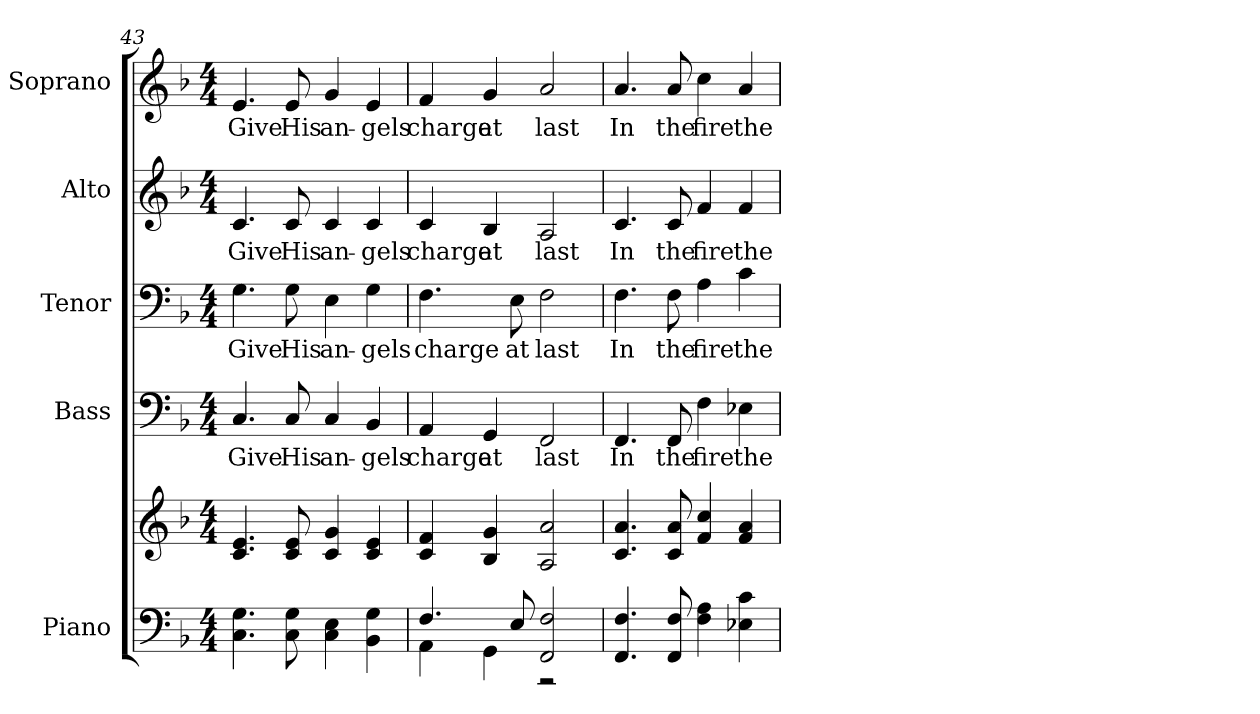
**kern	**kern	**kern	**text	**kern	**text	**kern	**text	**kern	**text
*part5	*part5	*part4	*part4	*part3	*part3	*part2	*part2	*part1	*part1
*staff6	*staff5	*staff4	*staff4	*staff3	*staff3	*staff2	*staff2	*staff1	*staff1
*I"Piano	*	*I"Bass	*	*I"Tenor	*	*I"Alto	*	*I"Soprano	*
*I'Pno.	*	*I'B.	*	*I'T.	*	*I'A.	*	*I'S.	*
!!LO:PB:g=z
*clefF4	*clefG2	*clefF4	*	*clefF4	*	*clefG2	*	*clefG2	*
*k[b-]	*k[b-]	*k[b-]	*	*k[b-]	*	*k[b-]	*	*k[b-]	*
*F:	*F:	*F:	*	*F:	*	*F:	*	*F:	*
*M4/4	*M4/4	*M4/4	*	*M4/4	*	*M4/4	*	*M4/4	*
=43	=43	=43	=43	=43	=43	=43	=43	=43	=43
!	!	!	!LO:LY:b:color=#000000	!	!	!	!	!	!
!	!	!	!	!	!LO:LY:b:color=#000000	!	!	!	!
!	!	!	!	!	!	!	!LO:LY:b:color=#000000	!	!
!	!	!	!	!	!	!	!	!	!LO:LY:b:color=#000000
4.Ci\ 4.Gi	4.ci/ 4.ei	4.Ci/	Give	4.Gi\	Give	4.ci/	Give	4.ei/	Give
!	!	!	!LO:LY:b:color=#000000	!	!	!	!	!	!
!	!	!	!	!	!LO:LY:b:color=#000000	!	!	!	!
!	!	!	!	!	!	!	!LO:LY:b:color=#000000	!	!
!	!	!	!	!	!	!	!	!	!LO:LY:b:color=#000000
8Ci\ 8Gi	8ci/ 8ei	8Ci/	His	8Gi\	His	8ci/	His	8ei/	His
!	!	!	!LO:LY:b:color=#000000	!	!	!	!	!	!
!	!	!	!	!	!LO:LY:b:color=#000000	!	!	!	!
!	!	!	!	!	!	!	!LO:LY:b:color=#000000	!	!
!	!	!	!	!	!	!	!	!	!LO:LY:b:color=#000000
4Ci\ 4Ei	4ci/ 4gi	4Ci/	an-	4Ei\	an-	4ci/	an-	4gi/	an-
!	!	!	!LO:LY:b:color=#000000	!	!	!	!	!	!
!	!	!	!	!	!LO:LY:b:color=#000000	!	!	!	!
!	!	!	!	!	!	!	!LO:LY:b:color=#000000	!	!
!	!	!	!	!	!	!	!	!	!LO:LY:b:color=#000000
4BB-i\ 4Gi	4ci/ 4ei	4BB-i/	-gels	4Gi\	-gels	4ci/	-gels	4ei/	-gels
=44	=44	=44	=44	=44	=44	=44	=44	=44	=44
*^	*	*	*	*	*	*	*	*	*
!	!	!	!	!LO:LY:b:color=#000000	!	!	!	!	!	!
!	!	!	!	!	!	!LO:LY:b:color=#000000	!	!	!	!
!	!	!	!	!	!	!	!	!LO:LY:b:color=#000000	!	!
!	!	!	!	!	!	!	!	!	!	!LO:LY:b:color=#000000
4.Fi/	4AAi\	4ci/ 4fi	4AAi/	charge	4.Fi\	charge	4ci/	charge	4fi/	charge
!	!	!	!	!LO:LY:b:color=#000000	!	!	!	!	!	!
!	!	!	!	!	!	!	!	!LO:LY:b:color=#000000	!	!
!	!	!	!	!	!	!	!	!	!	!LO:LY:b:color=#000000
.	4GGi\	4B-i/ 4gi	4GGi/	at	.	.	4B-i/	at	4gi/	at
!	!	!	!	!	!	!LO:LY:b:color=#000000	!	!	!	!
8Ei/	.	.	.	.	8Ei\	at	.	.	.	.
!	!	!	!	!LO:LY:b:color=#000000	!	!	!	!	!	!
!	!	!	!	!	!	!LO:LY:b:color=#000000	!	!	!	!
!	!	!	!	!	!	!	!	!LO:LY:b:color=#000000	!	!
!	!	!	!	!	!	!	!	!	!	!LO:LY:b:color=#000000
2FFi/ 2Fi	2r	2Ai/ 2ai	2FFi/	last	2Fi\	last	2Ai/	last	2ai/	last
*v	*v	*	*	*	*	*	*	*	*	*
!!LO:PB:g=z
=45	=45	=45	=45	=45	=45	=45	=45	=45	=45
*^	*	*	*	*	*	*	*	*	*
!	!	!	!	!LO:LY:b:color=#000000	!	!	!	!	!	!
*v	*v	*	*	*	*	*	*	*	*	*
*^	*	*	*	*	*	*	*	*	*
!	!	!	!	!	!	!LO:LY:b:color=#000000	!	!	!	!
*v	*v	*	*	*	*	*	*	*	*	*
*^	*	*	*	*	*	*	*	*	*
!	!	!	!	!	!	!	!	!LO:LY:b:color=#000000	!	!
*v	*v	*	*	*	*	*	*	*	*	*
*^	*	*	*	*	*	*	*	*	*
!	!	!	!	!	!	!	!	!	!	!LO:LY:b:color=#000000
*v	*v	*	*	*	*	*	*	*	*	*
4.FFi/ 4.Fi	4.ci/ 4.ai	4.FFi/	In	4.Fi\	In	4.ci/	In	4.ai/	In
!	!	!	!LO:LY:b:color=#000000	!	!	!	!	!	!
!	!	!	!	!	!LO:LY:b:color=#000000	!	!	!	!
!	!	!	!	!	!	!	!LO:LY:b:color=#000000	!	!
!	!	!	!	!	!	!	!	!	!LO:LY:b:color=#000000
8FFi/ 8Fi	8ci/ 8ai	8FFi/	the	8Fi\	the	8ci/	the	8ai/	the
!	!	!	!LO:LY:b:color=#000000	!	!	!	!	!	!
!	!	!	!	!	!LO:LY:b:color=#000000	!	!	!	!
!	!	!	!	!	!	!	!LO:LY:b:color=#000000	!	!
!	!	!	!	!	!	!	!	!	!LO:LY:b:color=#000000
4Fi\ 4Ai	4fi/ 4cci	4Fi\	fire	4Ai\	fire	4fi/	fire	4cci\	fire
!	!	!	!LO:LY:b:color=#000000	!	!	!	!	!	!
!	!	!	!	!	!LO:LY:b:color=#000000	!	!	!	!
!	!	!	!	!	!	!	!LO:LY:b:color=#000000	!	!
!	!	!	!	!	!	!	!	!	!LO:LY:b:color=#000000
4E-Xi\ 4ci	4fi/ 4ai	4E-Xi\	the	4ci\	the	4fi/	the	4ai/	the
=	=	=	=	=	=	=	=	=	=
*-	*-	*-	*-	*-	*-	*-	*-	*-	*-
